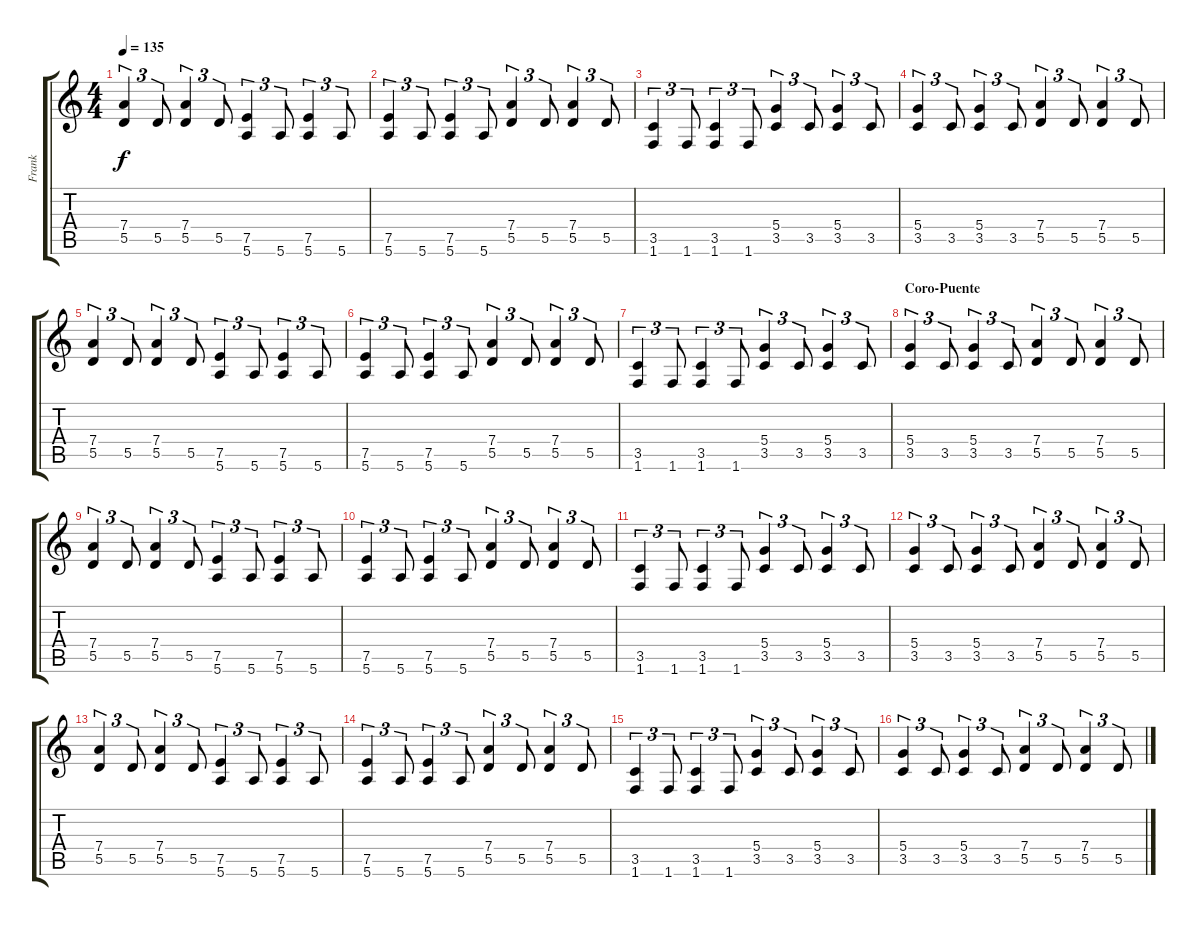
\track ("Frank" "Frank") {instrument overdrivenguitar}
\staff {score tabs}
\tuning (E4 B3 G3 D3 A2 E2) {hide}
\ts (4 4)
\tempo 135
\clef g2
\ks c
(7.4 5.5).4{tu (3 2) dy f} 5.5.8{tu (3 2)} (7.4 5.5).4{tu (3 2)} 5.5.8{tu (3 2)} (7.5 5.6).4{tu (3 2)} 5.6.8{tu (3 2)} (7.5 5.6).4{tu (3 2)} 5.6.8{tu (3 2)} |
(7.5 5.6).4{tu (3 2)} 5.6.8{tu (3 2)} (7.5 5.6).4{tu (3 2)} 5.6.8{tu (3 2)} (7.4 5.5).4{tu (3 2)} 5.5.8{tu (3 2)} (7.4 5.5).4{tu (3 2)} 5.5.8{tu (3 2)} |
(3.5 1.6).4{tu (3 2)} 1.6.8{tu (3 2)} (3.5 1.6).4{tu (3 2)} 1.6.8{tu (3 2)} (5.4 3.5).4{tu (3 2)} 3.5.8{tu (3 2)} (5.4 3.5).4{tu (3 2)} 3.5.8{tu (3 2)} |
(5.4 3.5).4{tu (3 2)} 3.5.8{tu (3 2)} (5.4 3.5).4{tu (3 2)} 3.5.8{tu (3 2)} (7.4 5.5).4{tu (3 2)} 5.5.8{tu (3 2)} (7.4 5.5).4{tu (3 2)} 5.5.8{tu (3 2)} |
(7.4 5.5).4{tu (3 2)} 5.5.8{tu (3 2)} (7.4 5.5).4{tu (3 2)} 5.5.8{tu (3 2)} (7.5 5.6).4{tu (3 2)} 5.6.8{tu (3 2)} (7.5 5.6).4{tu (3 2)} 5.6.8{tu (3 2)} |
(7.5 5.6).4{tu (3 2)} 5.6.8{tu (3 2)} (7.5 5.6).4{tu (3 2)} 5.6.8{tu (3 2)} (7.4 5.5).4{tu (3 2)} 5.5.8{tu (3 2)} (7.4 5.5).4{tu (3 2)} 5.5.8{tu (3 2)} |
(3.5 1.6).4{tu (3 2)} 1.6.8{tu (3 2)} (3.5 1.6).4{tu (3 2)} 1.6.8{tu (3 2)} (5.4 3.5).4{tu (3 2)} 3.5.8{tu (3 2)} (5.4 3.5).4{tu (3 2)} 3.5.8{tu (3 2)} |
\section ("" "Coro-Puente")
(5.4 3.5).4{tu (3 2)} 3.5.8{tu (3 2)} (5.4 3.5).4{tu (3 2)} 3.5.8{tu (3 2)} (7.4 5.5).4{tu (3 2)} 5.5.8{tu (3 2)} (7.4 5.5).4{tu (3 2)} 5.5.8{tu (3 2)} |
(7.4 5.5).4{tu (3 2)} 5.5.8{tu (3 2)} (7.4 5.5).4{tu (3 2)} 5.5.8{tu (3 2)} (7.5 5.6).4{tu (3 2)} 5.6.8{tu (3 2)} (7.5 5.6).4{tu (3 2)} 5.6.8{tu (3 2)} |
(7.5 5.6).4{tu (3 2)} 5.6.8{tu (3 2)} (7.5 5.6).4{tu (3 2)} 5.6.8{tu (3 2)} (7.4 5.5).4{tu (3 2)} 5.5.8{tu (3 2)} (7.4 5.5).4{tu (3 2)} 5.5.8{tu (3 2)} |
(3.5 1.6).4{tu (3 2)} 1.6.8{tu (3 2)} (3.5 1.6).4{tu (3 2)} 1.6.8{tu (3 2)} (5.4 3.5).4{tu (3 2)} 3.5.8{tu (3 2)} (5.4 3.5).4{tu (3 2)} 3.5.8{tu (3 2)} |
(5.4 3.5).4{tu (3 2)} 3.5.8{tu (3 2)} (5.4 3.5).4{tu (3 2)} 3.5.8{tu (3 2)} (7.4 5.5).4{tu (3 2)} 5.5.8{tu (3 2)} (7.4 5.5).4{tu (3 2)} 5.5.8{tu (3 2)} |
(7.4 5.5).4{tu (3 2)} 5.5.8{tu (3 2)} (7.4 5.5).4{tu (3 2)} 5.5.8{tu (3 2)} (7.5 5.6).4{tu (3 2)} 5.6.8{tu (3 2)} (7.5 5.6).4{tu (3 2)} 5.6.8{tu (3 2)} |
(7.5 5.6).4{tu (3 2)} 5.6.8{tu (3 2)} (7.5 5.6).4{tu (3 2)} 5.6.8{tu (3 2)} (7.4 5.5).4{tu (3 2)} 5.5.8{tu (3 2)} (7.4 5.5).4{tu (3 2)} 5.5.8{tu (3 2)} |
(3.5 1.6).4{tu (3 2)} 1.6.8{tu (3 2)} (3.5 1.6).4{tu (3 2)} 1.6.8{tu (3 2)} (5.4 3.5).4{tu (3 2)} 3.5.8{tu (3 2)} (5.4 3.5).4{tu (3 2)} 3.5.8{tu (3 2)} |
(5.4 3.5).4{tu (3 2)} 3.5.8{tu (3 2)} (5.4 3.5).4{tu (3 2)} 3.5.8{tu (3 2)} (7.4 5.5).4{tu (3 2)} 5.5.8{tu (3 2)} (7.4 5.5).4{tu (3 2)} 5.5.8{tu (3 2)}
